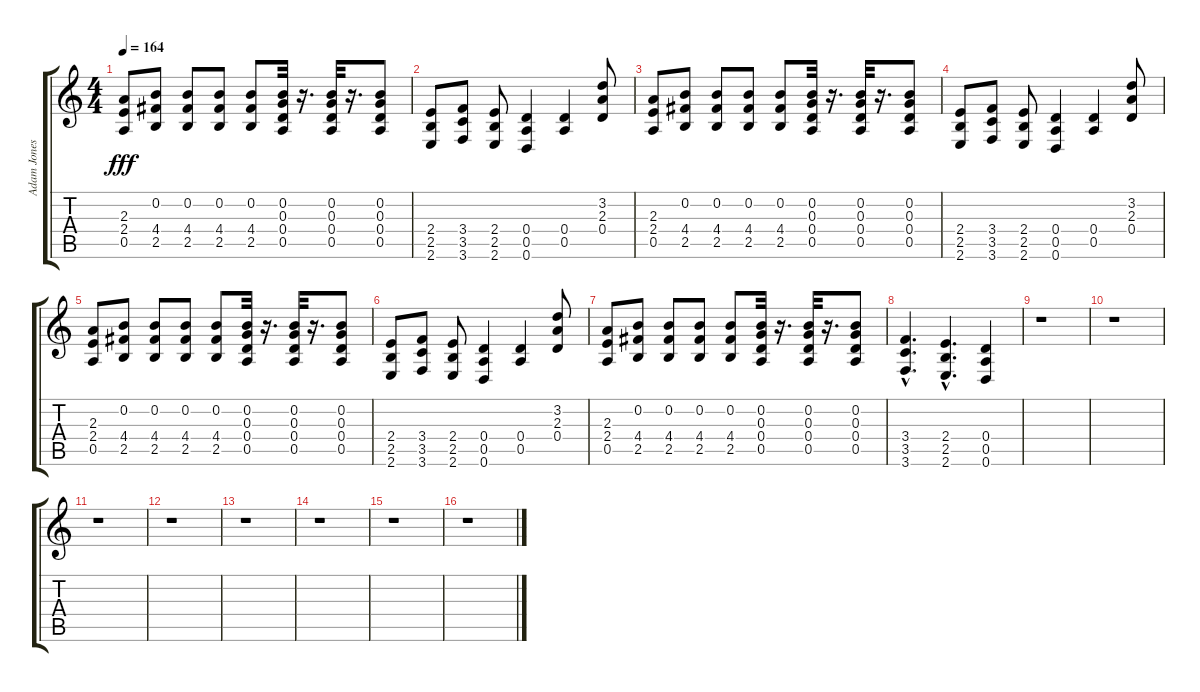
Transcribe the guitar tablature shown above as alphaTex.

\track ("Adam Jones" "Adam Jones") {instrument distortionguitar}
\staff {score tabs}
\tuning (E4 B3 G3 D3 A2 D2) {hide}
\ts (4 4)
\tempo 164
\clef g2
\ks c
(2.3 2.4 0.5).8{dy fff} (0.2 4.4 2.5).8 (0.2 4.4 2.5).8 (0.2 4.4 2.5).8 (0.2 4.4 2.5).8 (0.2 0.3 0.4 0.5).32 r.16{d} (0.2 0.3 0.4 0.5).32 r.16{d} (0.2 0.3 0.4 0.5).8 |
(2.4 2.5 2.6).8 (3.4 3.5 3.6).8 (2.4 2.5 2.6).8 (0.4 0.5 0.6).4 (0.4 0.5).4 (3.2 2.3 0.4).8 |
(2.3 2.4 0.5).8 (0.2 4.4 2.5).8 (0.2 4.4 2.5).8 (0.2 4.4 2.5).8 (0.2 4.4 2.5).8 (0.2 0.3 0.4 0.5).32 r.16{d} (0.2 0.3 0.4 0.5).32 r.16{d} (0.2 0.3 0.4 0.5).8 |
(2.4 2.5 2.6).8 (3.4 3.5 3.6).8 (2.4 2.5 2.6).8 (0.4 0.5 0.6).4 (0.4 0.5).4 (3.2 2.3 0.4).8 |
(2.3 2.4 0.5).8 (0.2 4.4 2.5).8 (0.2 4.4 2.5).8 (0.2 4.4 2.5).8 (0.2 4.4 2.5).8 (0.2 0.3 0.4 0.5).32 r.16{d} (0.2 0.3 0.4 0.5).32 r.16{d} (0.2 0.3 0.4 0.5).8 |
(2.4 2.5 2.6).8 (3.4 3.5 3.6).8 (2.4 2.5 2.6).8 (0.4 0.5 0.6).4 (0.4 0.5).4 (3.2 2.3 0.4).8 |
(2.3 2.4 0.5).8 (0.2 4.4 2.5).8 (0.2 4.4 2.5).8 (0.2 4.4 2.5).8 (0.2 4.4 2.5).8 (0.2 0.3 0.4 0.5).32 r.16{d} (0.2 0.3 0.4 0.5).32 r.16{d} (0.2 0.3 0.4 0.5).8 |
(3.4{hac} 3.5{hac} 3.6{hac}).4{d} (2.4{hac} 2.5{hac} 2.6{hac}).4{d} (0.4 0.5 0.6).4 |
r.1 |
r.1 |
r.1 |
r.1 |
r.1 |
r.1 |
r.1 |
r.1
